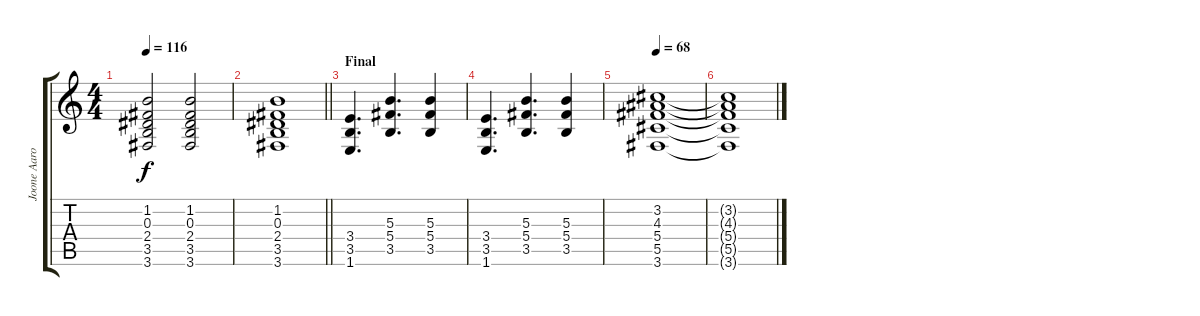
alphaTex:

\track ("Joone Aaron Acústica" "Joone Aaro") {instrument acousticguitarsteel}
\staff {score tabs}
\tuning (Eb4 Bb3 Gb3 Db3 Ab2 Eb2) {hide}
\ts (4 4)
\tempo 116
\clef g2
\ks c
(1.2 0.3 2.4 3.5 3.6).2{dy f} (1.2 0.3 2.4 3.5 3.6).2 |
\barLineRight lightlight
(1.2 0.3 2.4 3.5 3.6).1 |
\section ("" "Final")
(3.4 3.5 1.6).4{d instrument distortionguitar} (5.3 5.4 3.5).4{d} (5.3 5.4 3.5).4 |
(3.4 3.5 1.6).4{d instrument distortionguitar} (5.3 5.4 3.5).4{d} (5.3 5.4 3.5).4 |
\tempo 68
(3.2 4.3 5.4 5.5 3.6).1 |
(3.2{t} 4.3{t} 5.4{t} 5.5{t} 3.6{t}).1
